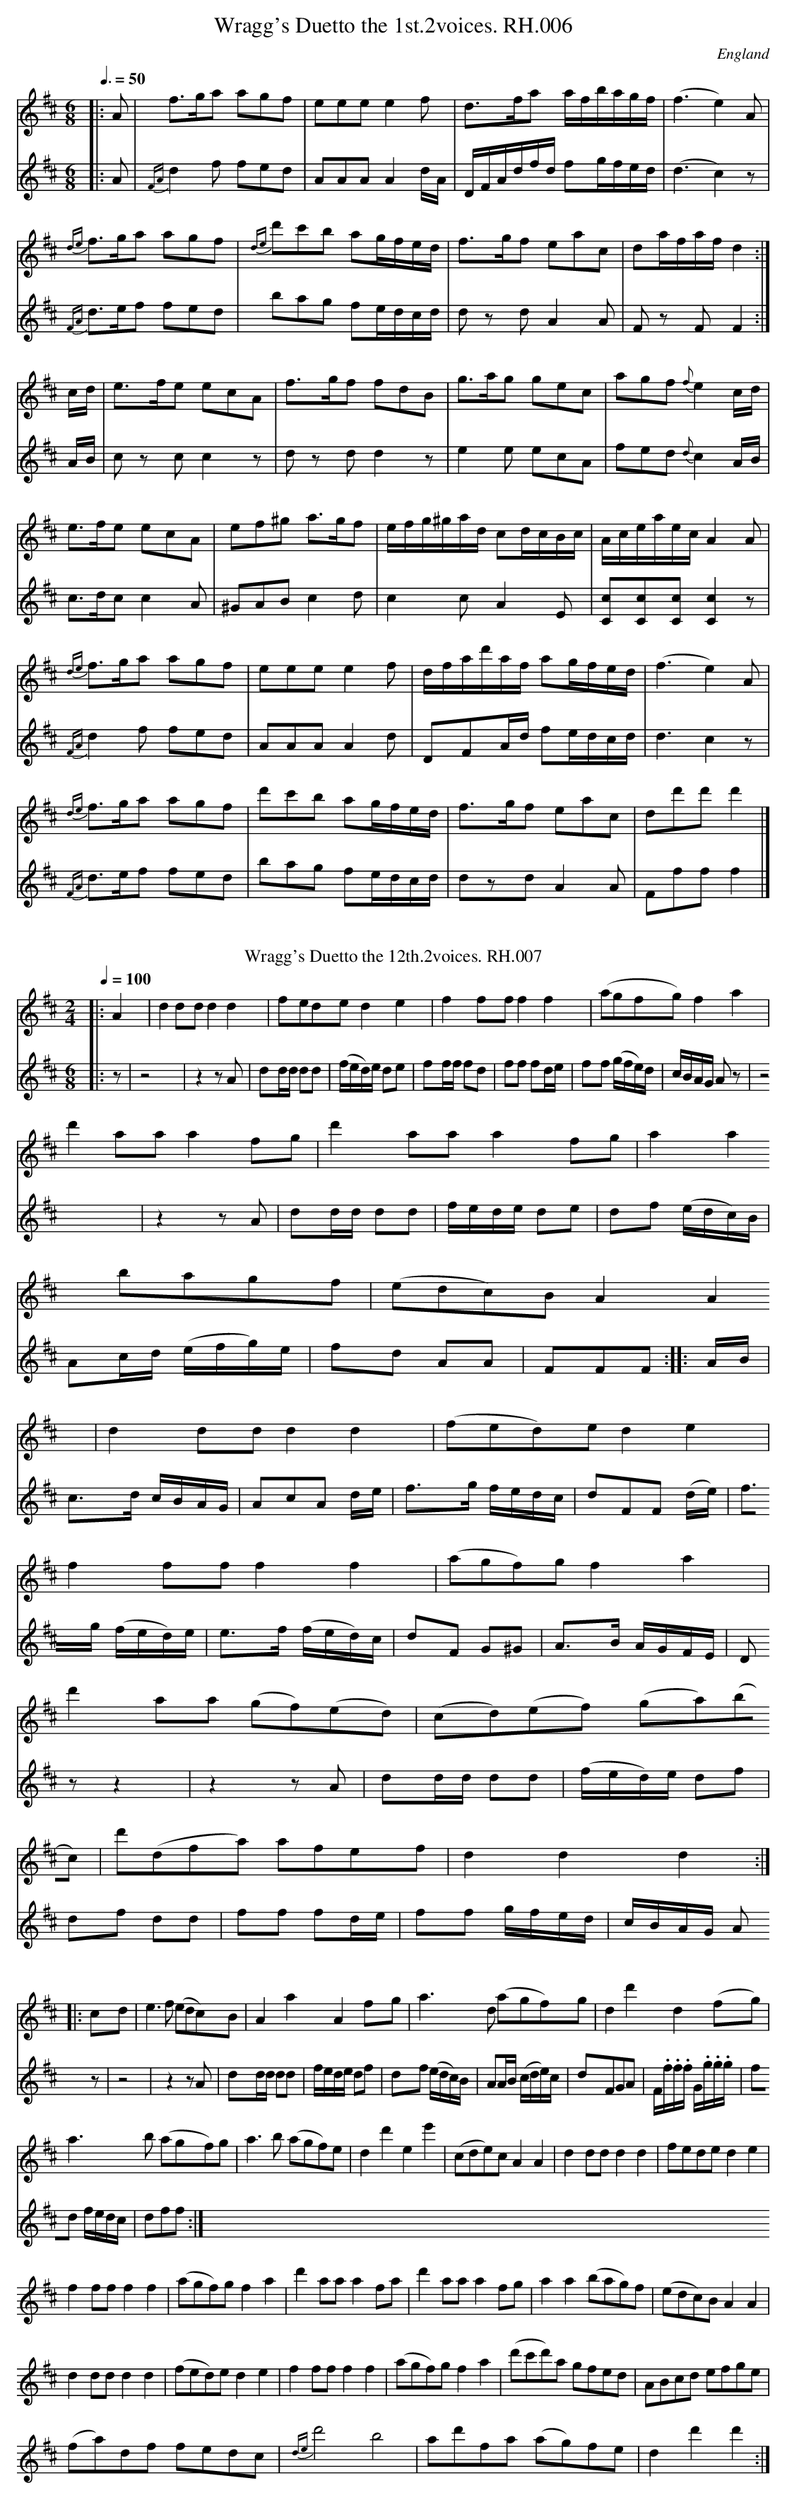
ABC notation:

X:1
T:Wragg's Duetto the 1st.2voices. RH.006
O:England
M:6/8
L:1/8
Q:3/8=50
K:D
[V:1]|:A|f>ga agf|eee e2f|d>fa a/f/b/a/g/f/|(f3e2)A|
[V:2]|:A|{FA}d2f fed|AAAA2d/A/|D/F/A/d/f/d/ fg/f/e/d/|(d3c2)z|
[V:1] {de}f>ga agf|{de}d'c'b ag/f/e/d/|f>gf eac|da/f/a/f/d2:|
[V:2]{FA}d>ef fed|bag fe/d/c/d/|dz dA2A|Fz FF2:|
[V:1] c/d/|e>fe ecA|f>gf fdB|g>ag gec|agf{f}e2c/d/|
[V:2] A/B/|c zcc2z|d zdd2z|e2e ecA|fed{d}c2A/B/|
[V:1] e>fe ecA|ef^g a>gf|e/f/g/^g/a/d/ cd/c/B/c/|A/c/e/a/e/c/A2A|
[V:2] c>dcc2A|^GABc2d|c2cA2E|[Cc][Cc][Cc][C2c2]z|
[V:1] {de}f>ga agf|eeee2f|d/f/a/d'/a/f/ ag/f/e/d/|(f3e2)A|
[V:2] {FA}d2f fed|AAAA2d|DFA/d/ fe/d/c/d/|d3c2z|
[V:1] {de}f>ga agf|d'c'b ag/f/e/d/|f>gf eac|dd'd' d'2|]
[V:2] {FA}d>ef fed|bag fe/d/c/d/|dzdA2A|Ffff2|]
T:Wragg's Duetto the 12th.2voices. RH.007
O:England
M:2/4
L:1/16
Q:1/4=100
K:D
[V:1]|:A2|d2dd d2d2|fede d2e2|f2ff f2f2|(agfg) f2a2|
[V:2]|:z2|z8|z4z2A2|d2dd d2d2|(fed)e d2e2|
[V:1] d'2aa a2fg|d'2aa a2fg|a2a2 bagf|(edc)B A2A2|d2dd d2d2|(fed)e d2e2|
[V:2] f2ff f2d2|f2f2 f2de|f2f2 (gfe)d|cBAG A2z2|z8|z4z2A2|
[V:1] f2ff f2f2|(agf)g f2a2|d'2aa (gf)(ed)|(cd)(ef) (ga)(bc)|d'(dfa) afef|d2d2d2:|
[V:2] d2dd d2d2|fede d2e2|d2f2 (edc)B|A2cd (efg)e|f2d2 A2A2|F2F2F2:|
[V:1]|:cd|e3f (edc)B|A2a2A2 fg|a3d (agf)g|d2d'2d2 (fg)|
[V:2]|:AB|c3d cBAG|A2c2A2 de|f3g fedc|d2F2F2 (de)|
[V:1] a3b (agf)g|a3b (agf)e|d2d'2e2e'2|(cde)c A2A2|d2dd d2d2|fede d2e2|
[V:2] f3g (fed)e|e3f (fed)c|d2F2 G2^G2|A3B AGFE|D2 z2z4|z4z2A2|
[V:1] f2ff f2f2|(agf)g f2a2|d'2aa a2fa|d'2aa a2fg|a2a2 (bag)f|(edc)B A2A2|
[V:2] d2dd d2d2|(fed)e d2f2|d2f2 d2d2|f2f2 f2de|f2f2 gfed|cBAG A2z2|
[V:1] d2dd d2d2|(fed)e d2e2|f2ff f2f2|(agf)g f2a2|(d'c'd')a gfed|ABcd efge|
[V:2] z8|z4 z2A2|d2dd d2d2|fede d2f2|d2f2 (edc)B|A2AB (cde)c|
[V:1] (fa)df fedc|{de}d'4b4|ad'fa (ag)fe|d2d'2d'2:|
[V:2] d2F2G2A2|F.f.f.f G.g.g.g|f2d2 fedc|d2f2f2:|
